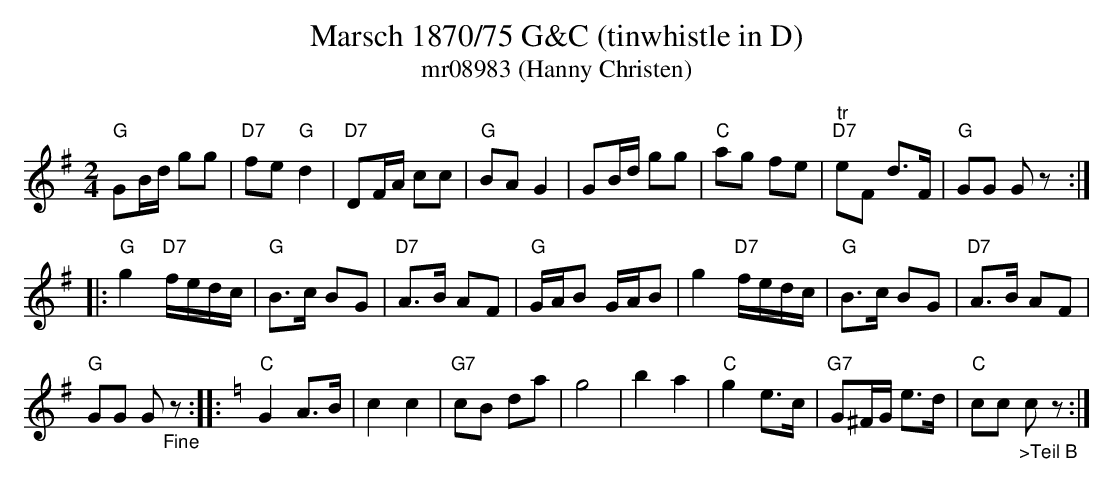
X:1
T:Marsch 1870/75 G&C (tinwhistle in D)
T:mr08983 (Hanny Christen)
M:2/4
L:1/8
K:G %%MIDI gchordon
"G"GB/2d/2 gg | "D7"fe"G"d2 | "D7"DF/2A/2 cc | "G"BAG2 | GB/2d/2 gg | "C"ag fe | "tr""D7"eF d>F | "G"GG Gz ::
"G"g2 "D7"f/2e/2d/2c/2 | "G"B>c BG | "D7"A>B AF | "G"G/2A/2B G/2A/2B | g2 "D7"f/2e/2d/2c/2 | "G"B>c BG | "D7"A>B AF |
"G"GG G"_Fine"z :: [K:C] "C"G2A>B | c2c2 | "G7"cB da | g4 | b2a2 | "C"g2 e>c | "G7"G^F/2G/2 e>d | "C"cc "_>Teil B"cz :|
